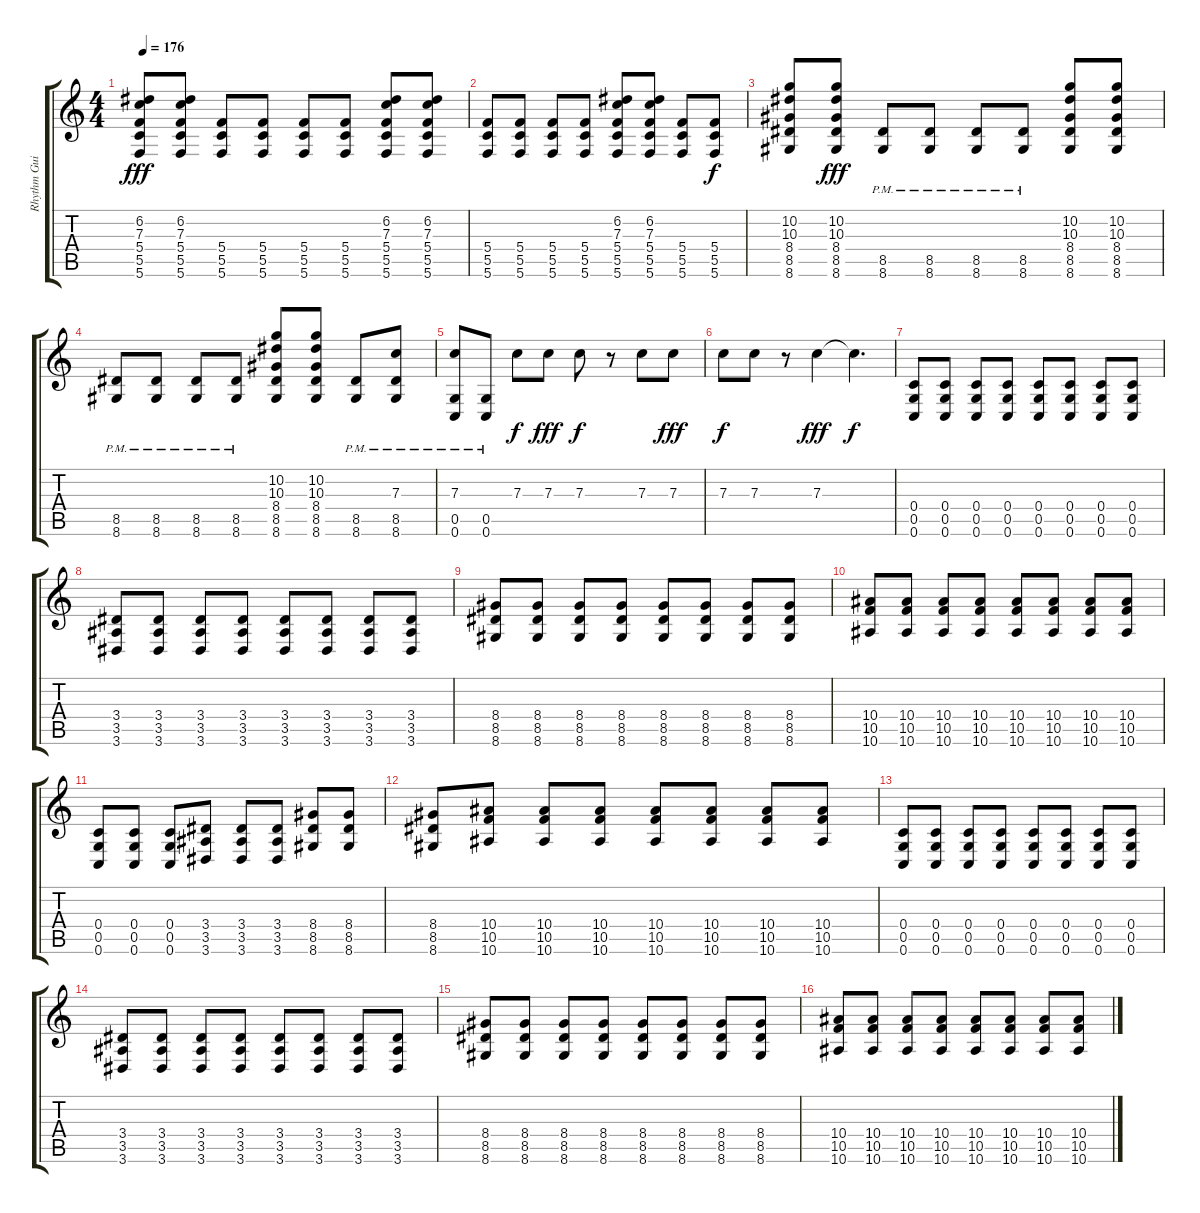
\track ("Rhythm Guitar" "Rhythm Gui") {instrument overdrivenguitar}
\staff {score tabs}
\tuning (D4 A3 F3 C3 G2 C2) {hide}
\ts (4 4)
\tempo 176
\clef g2
\ks c
(6.2 7.3 5.4 5.5 5.6).8{dy fff} (6.2 7.3 5.4 5.5 5.6).8 (5.4 5.5 5.6).8 (5.4 5.5 5.6).8 (5.4 5.5 5.6).8 (5.4 5.5 5.6).8 (6.2 7.3 5.4 5.5 5.6).8 (6.2 7.3 5.4 5.5 5.6).8 |
(5.4 5.5 5.6).8 (5.4 5.5 5.6).8 (5.4 5.5 5.6).8 (5.4 5.5 5.6).8 (6.2 7.3 5.4 5.5 5.6).8 (6.2 7.3 5.4 5.5 5.6).8 (5.4 5.5 5.6).8 (5.4 5.5 5.6).8{dy f} |
(10.2 10.3 8.4 8.5 8.6).8 (10.2 10.3 8.4 8.5 8.6).8{dy fff} (8.5{pm} 8.6{pm}).8 (8.5{pm} 8.6{pm}).8 (8.5{pm} 8.6{pm}).8 (8.5{pm} 8.6{pm}).8 (10.2 10.3 8.4 8.5 8.6).8 (10.2 10.3 8.4 8.5 8.6).8 |
(8.5{pm} 8.6{pm}).8 (8.5{pm} 8.6{pm}).8 (8.5{pm} 8.6{pm}).8 (8.5{pm} 8.6{pm}).8 (10.2 10.3 8.4 8.5 8.6).8 (10.2 10.3 8.4 8.5 8.6).8 (8.5{pm} 8.6{pm}).8 (7.3 8.5{pm} 8.6{pm}).8 |
(7.3 0.5{pm} 0.6{pm}).8 (0.5{pm} 0.6{pm}).8 7.3.8{dy f} 7.3.8{dy fff} 7.3.8{dy f} r.8 7.3.8 7.3.8{dy fff} |
7.3.8{dy f} 7.3.8 r.8 7.3.4{dy fff} 7.3{t}.4{d dy f} |
(0.4 0.5 0.6).8 (0.4 0.5 0.6).8 (0.4 0.5 0.6).8 (0.4 0.5 0.6).8 (0.4 0.5 0.6).8 (0.4 0.5 0.6).8 (0.4 0.5 0.6).8 (0.4 0.5 0.6).8 |
(3.4 3.5 3.6).8 (3.4 3.5 3.6).8 (3.4 3.5 3.6).8 (3.4 3.5 3.6).8 (3.4 3.5 3.6).8 (3.4 3.5 3.6).8 (3.4 3.5 3.6).8 (3.4 3.5 3.6).8 |
(8.4 8.5 8.6).8 (8.4 8.5 8.6).8 (8.4 8.5 8.6).8 (8.4 8.5 8.6).8 (8.4 8.5 8.6).8 (8.4 8.5 8.6).8 (8.4 8.5 8.6).8 (8.4 8.5 8.6).8 |
(10.4 10.5 10.6).8 (10.4 10.5 10.6).8 (10.4 10.5 10.6).8 (10.4 10.5 10.6).8 (10.4 10.5 10.6).8 (10.4 10.5 10.6).8 (10.4 10.5 10.6).8 (10.4 10.5 10.6).8 |
(0.4 0.5 0.6).8 (0.4 0.5 0.6).8 (0.4 0.5 0.6).8 (3.4 3.5 3.6).8 (3.4 3.5 3.6).8 (3.4 3.5 3.6).8 (8.4 8.5 8.6).8 (8.4 8.5 8.6).8 |
(8.4 8.5 8.6).8 (10.4 10.5 10.6).8 (10.4 10.5 10.6).8 (10.4 10.5 10.6).8 (10.4 10.5 10.6).8 (10.4 10.5 10.6).8 (10.4 10.5 10.6).8 (10.4 10.5 10.6).8 |
(0.4 0.5 0.6).8 (0.4 0.5 0.6).8 (0.4 0.5 0.6).8 (0.4 0.5 0.6).8 (0.4 0.5 0.6).8 (0.4 0.5 0.6).8 (0.4 0.5 0.6).8 (0.4 0.5 0.6).8 |
(3.4 3.5 3.6).8 (3.4 3.5 3.6).8 (3.4 3.5 3.6).8 (3.4 3.5 3.6).8 (3.4 3.5 3.6).8 (3.4 3.5 3.6).8 (3.4 3.5 3.6).8 (3.4 3.5 3.6).8 |
(8.4 8.5 8.6).8 (8.4 8.5 8.6).8 (8.4 8.5 8.6).8 (8.4 8.5 8.6).8 (8.4 8.5 8.6).8 (8.4 8.5 8.6).8 (8.4 8.5 8.6).8 (8.4 8.5 8.6).8 |
(10.4 10.5 10.6).8 (10.4 10.5 10.6).8 (10.4 10.5 10.6).8 (10.4 10.5 10.6).8 (10.4 10.5 10.6).8 (10.4 10.5 10.6).8 (10.4 10.5 10.6).8 (10.4 10.5 10.6).8
